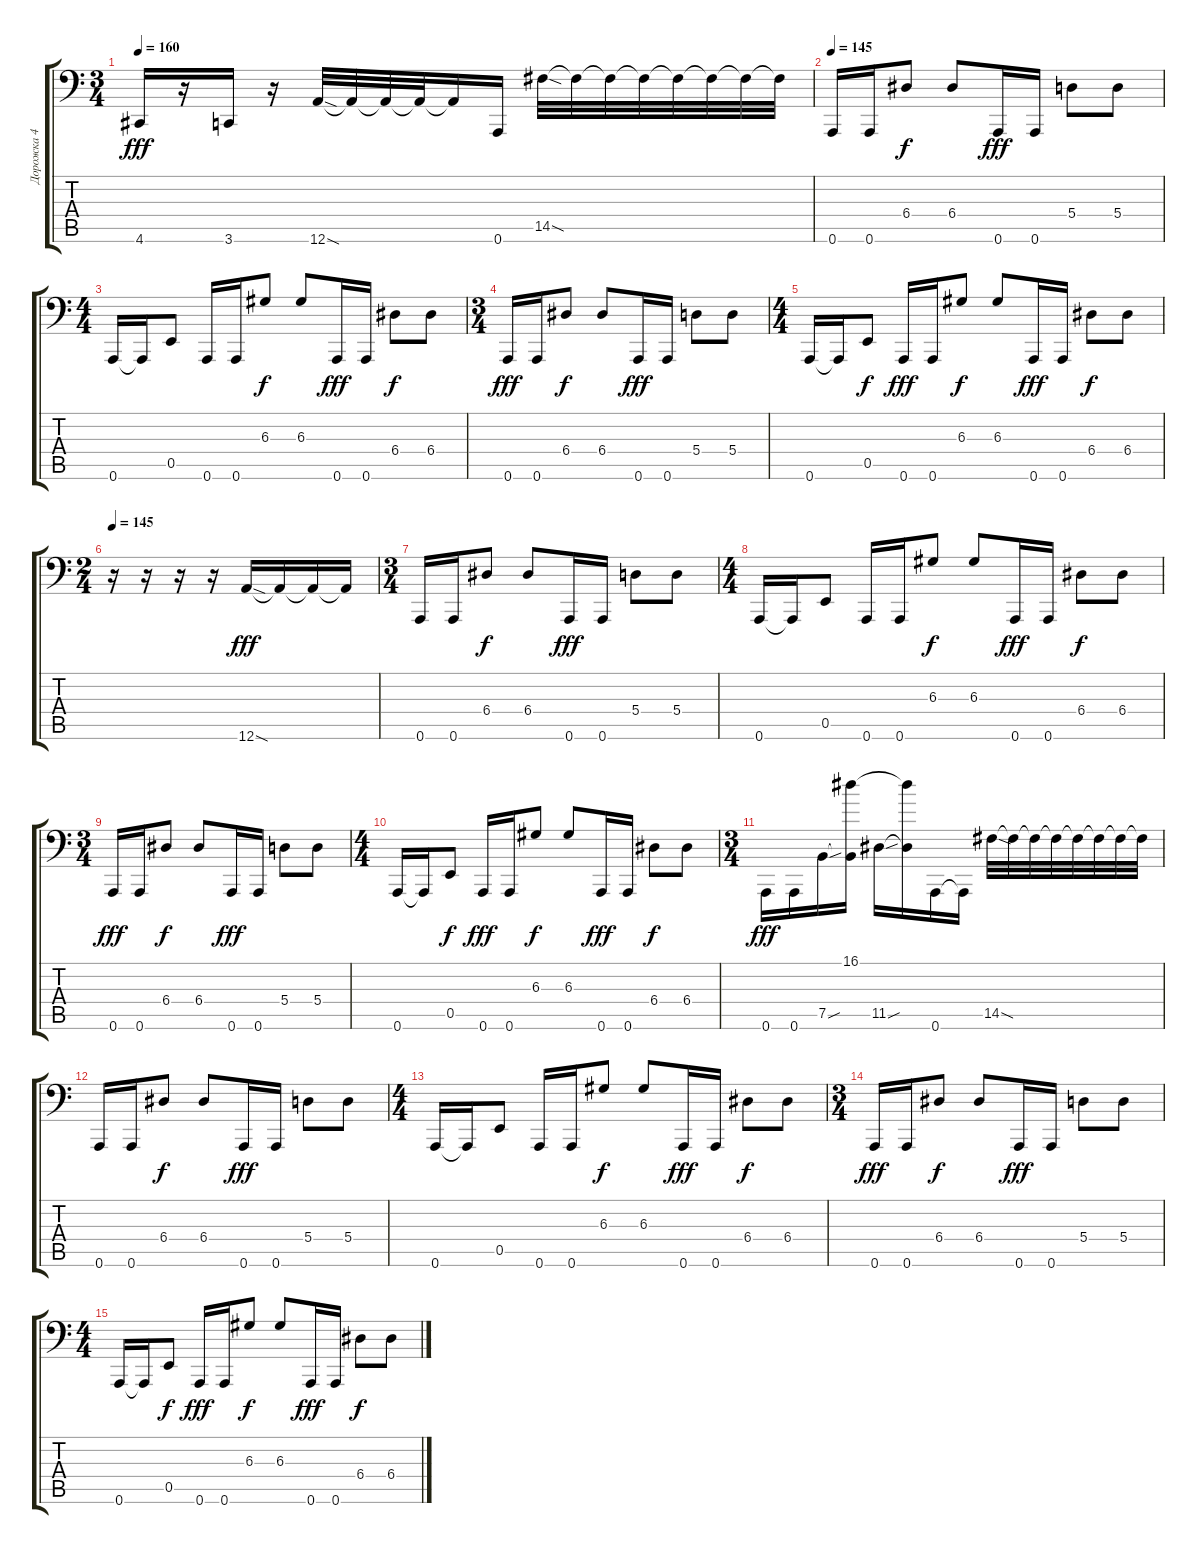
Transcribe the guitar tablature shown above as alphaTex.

\track ("Дорожка 4" "Дорожка 4") {instrument electricbassfinger}
\staff {score tabs}
\tuning (B2 Gb2 D2 A1 E1 A0) {hide}
\ts (3 4)
\tempo 160
\clef f4
\ks c
4.6.16{dy fff} r.16 3.6.16 r.16 12.6{sod}.32 12.6{t}.32 12.6{t}.32 12.6{t}.32 12.6{t}.16 0.6.16 14.5{sod}.32 14.5{t}.32 14.5{t}.32 14.5{t}.32 14.5{t}.32 14.5{t}.32 14.5{t}.32 14.5{t}.32 |
\tempo 145
0.6.16 0.6.16 6.4.8{dy f} 6.4.8 0.6.16{dy fff} 0.6.16 5.4.8 5.4.8 |
\ts (4 4)
0.6.16 0.6{t}.16 0.5.8 0.6.16 0.6.16 6.3.8{dy f} 6.3.8 0.6.16{dy fff} 0.6.16 6.4.8{dy f} 6.4.8 |
\ts (3 4)
0.6.16{dy fff} 0.6.16 6.4.8{dy f} 6.4.8 0.6.16{dy fff} 0.6.16 5.4.8 5.4.8 |
\ts (4 4)
0.6.16 0.6{t}.16 0.5.8{dy f} 0.6.16{dy fff} 0.6.16 6.3.8{dy f} 6.3.8 0.6.16{dy fff} 0.6.16 6.4.8{dy f} 6.4.8 |
\ts (2 4)
\tempo 145
r.16 r.16 r.16 r.16 12.6{sod}.16{dy fff} 12.6{t}.16 12.6{t}.16 12.6{t}.16 |
\ts (3 4)
0.6.16 0.6.16 6.4.8{dy f} 6.4.8 0.6.16{dy fff} 0.6.16 5.4.8 5.4.8 |
\ts (4 4)
0.6.16 0.6{t}.16 0.5.8 0.6.16 0.6.16 6.3.8{dy f} 6.3.8 0.6.16{dy fff} 0.6.16 6.4.8{dy f} 6.4.8 |
\ts (3 4)
0.6.16{dy fff} 0.6.16 6.4.8{dy f} 6.4.8 0.6.16{dy fff} 0.6.16 5.4.8 5.4.8 |
\ts (4 4)
0.6.16 0.6{t}.16 0.5.8{dy f} 0.6.16{dy fff} 0.6.16 6.3.8{dy f} 6.3.8 0.6.16{dy fff} 0.6.16 6.4.8{dy f} 6.4.8 |
\ts (3 4)
0.6.16{dy fff} 0.6.16 7.5{sou}.16 (16.1 7.5{t}).16 11.5{sou}.16 (16.1{t} 11.5{t}).16 0.6.16 0.6{t}.16 14.5{sod}.32 14.5{t}.32 14.5{t}.32 14.5{t}.32 14.5{t}.32 14.5{t}.32 14.5{t}.32 14.5{t}.32 |
0.6.16 0.6.16 6.4.8{dy f} 6.4.8 0.6.16{dy fff} 0.6.16 5.4.8 5.4.8 |
\ts (4 4)
0.6.16 0.6{t}.16 0.5.8 0.6.16 0.6.16 6.3.8{dy f} 6.3.8 0.6.16{dy fff} 0.6.16 6.4.8{dy f} 6.4.8 |
\ts (3 4)
0.6.16{dy fff} 0.6.16 6.4.8{dy f} 6.4.8 0.6.16{dy fff} 0.6.16 5.4.8 5.4.8 |
\ts (4 4)
0.6.16 0.6{t}.16 0.5.8{dy f} 0.6.16{dy fff} 0.6.16 6.3.8{dy f} 6.3.8 0.6.16{dy fff} 0.6.16 6.4.8{dy f} 6.4.8
